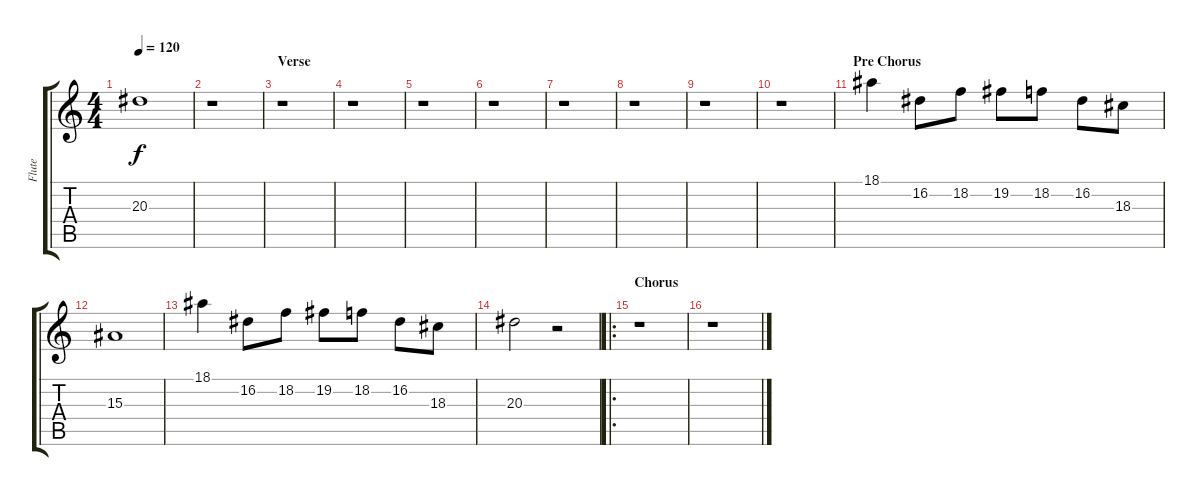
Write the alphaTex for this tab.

\track ("Flute" "Flute") {instrument flute}
\staff {score tabs}
\tuning (E4 B3 G3 D3 A2 E2) {hide}
\ts (4 4)
\tempo 120
\clef g2
\ks c
20.3.1{dy f} |
r.1 |
\section ("" "Verse")
r.1 |
r.1 |
r.1 |
r.1 |
r.1 |
r.1 |
r.1 |
r.1 |
\section ("" "Pre Chorus")
18.1.4 16.2.8 18.2.8 19.2.8 18.2.8 16.2.8 18.3.8 |
15.3.1 |
18.1.4 16.2.8 18.2.8 19.2.8 18.2.8 16.2.8 18.3.8 |
20.3.2 r.2 |
\ro
\section ("" "Chorus")
r.1 |
r.1
